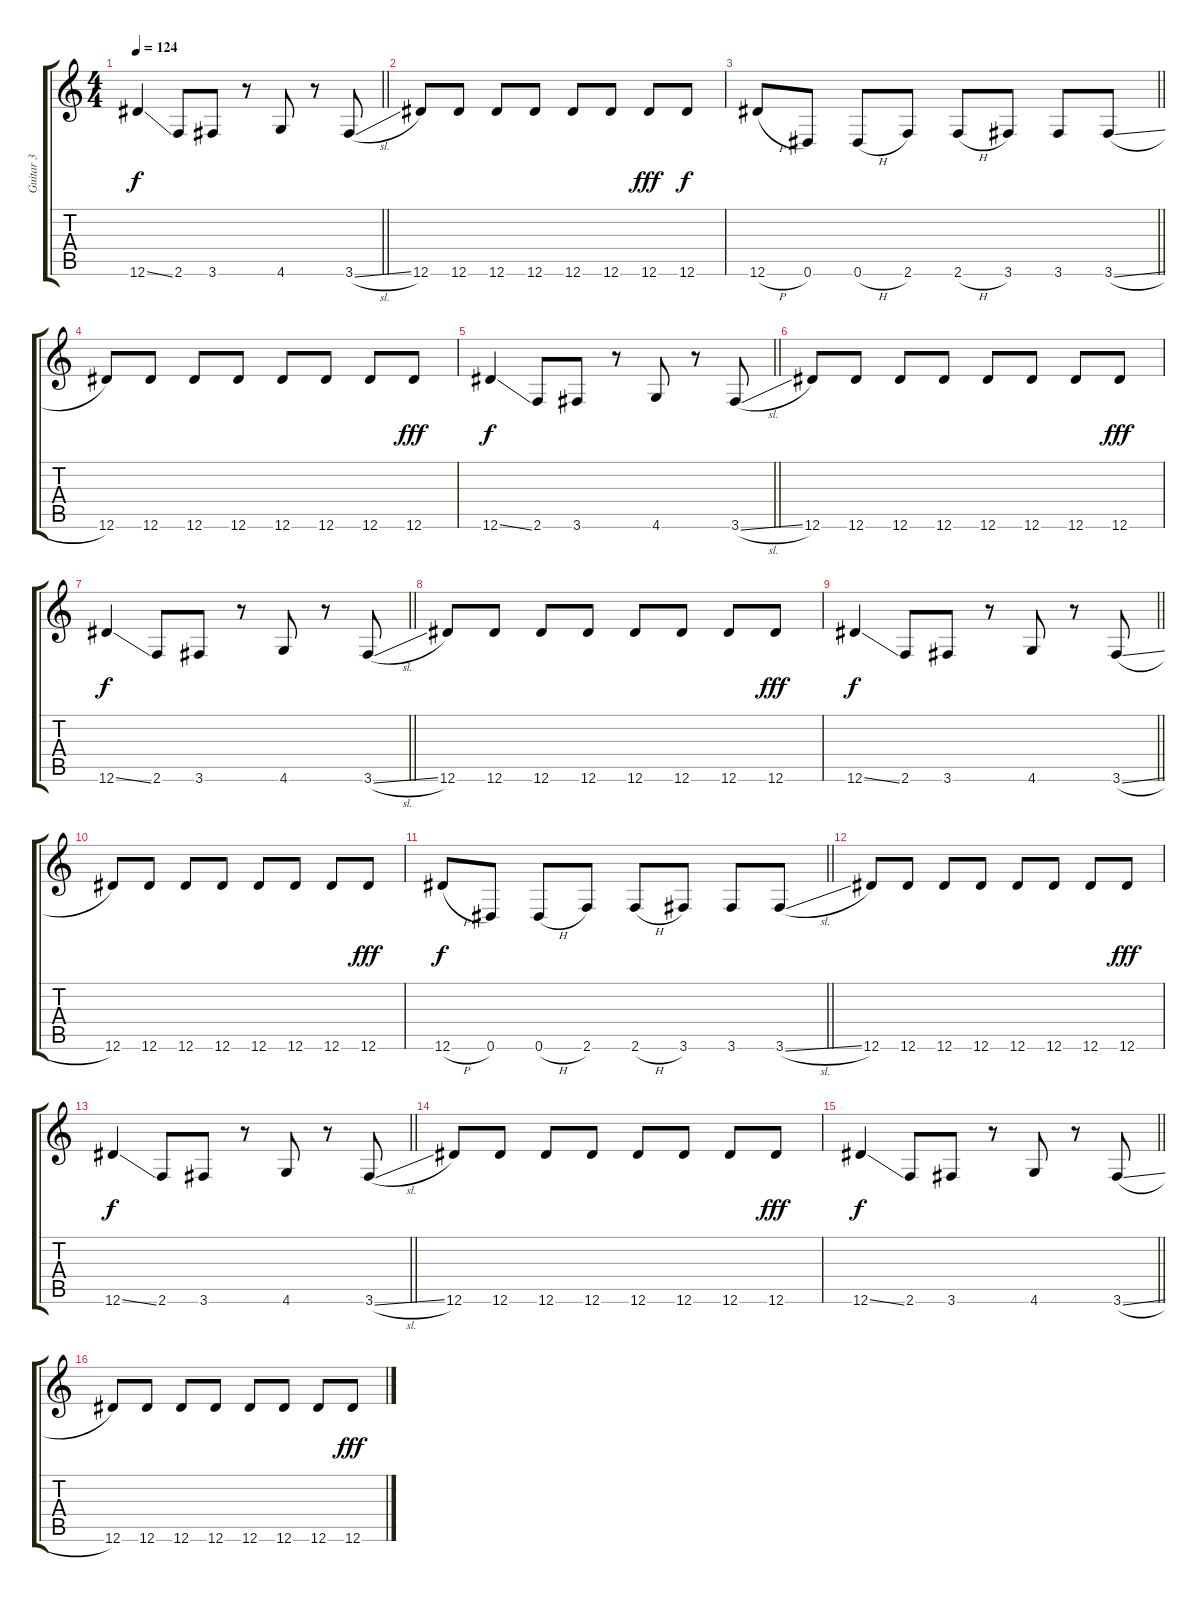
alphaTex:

\track ("Guitar 3" "Guitar 3") {instrument overdrivenguitar}
\staff {score tabs}
\tuning (Eb4 Bb3 Gb3 Db3 Ab2 Eb2) {hide}
\ts (4 4)
\tempo 124
\clef g2
\barLineRight lightlight
\ks c
12.6{ss}.4{dy f} 2.6.8 3.6.8 r.8 4.6.8 r.8 3.6{sl}.8 |
12.6.8 12.6.8 12.6.8 12.6.8 12.6.8 12.6.8 12.6.8{dy fff} 12.6.8{dy f} |
\barLineRight lightlight
12.6{h}.8 0.6.8 0.6{h}.8 2.6.8 2.6{h}.8 3.6.8 3.6.8 3.6{sl}.8 |
12.6.8 12.6.8 12.6.8 12.6.8 12.6.8 12.6.8 12.6.8 12.6.8{dy fff} |
\barLineRight lightlight
12.6{ss}.4{dy f} 2.6.8 3.6.8 r.8 4.6.8 r.8 3.6{sl}.8 |
12.6.8 12.6.8 12.6.8 12.6.8 12.6.8 12.6.8 12.6.8 12.6.8{dy fff} |
\barLineRight lightlight
12.6{ss}.4{dy f} 2.6.8 3.6.8 r.8 4.6.8 r.8 3.6{sl}.8 |
12.6.8 12.6.8 12.6.8 12.6.8 12.6.8 12.6.8 12.6.8 12.6.8{dy fff} |
\barLineRight lightlight
12.6{ss}.4{dy f} 2.6.8 3.6.8 r.8 4.6.8 r.8 3.6{sl}.8 |
12.6.8 12.6.8 12.6.8 12.6.8 12.6.8 12.6.8 12.6.8 12.6.8{dy fff} |
\barLineRight lightlight
12.6{h}.8{dy f} 0.6.8 0.6{h}.8 2.6.8 2.6{h}.8 3.6.8 3.6.8 3.6{sl}.8 |
12.6.8 12.6.8 12.6.8 12.6.8 12.6.8 12.6.8 12.6.8 12.6.8{dy fff} |
\barLineRight lightlight
12.6{ss}.4{dy f} 2.6.8 3.6.8 r.8 4.6.8 r.8 3.6{sl}.8 |
12.6.8 12.6.8 12.6.8 12.6.8 12.6.8 12.6.8 12.6.8 12.6.8{dy fff} |
\barLineRight lightlight
12.6{ss}.4{dy f} 2.6.8 3.6.8 r.8 4.6.8 r.8 3.6{sl}.8 |
12.6.8 12.6.8 12.6.8 12.6.8 12.6.8 12.6.8 12.6.8 12.6.8{dy fff}
